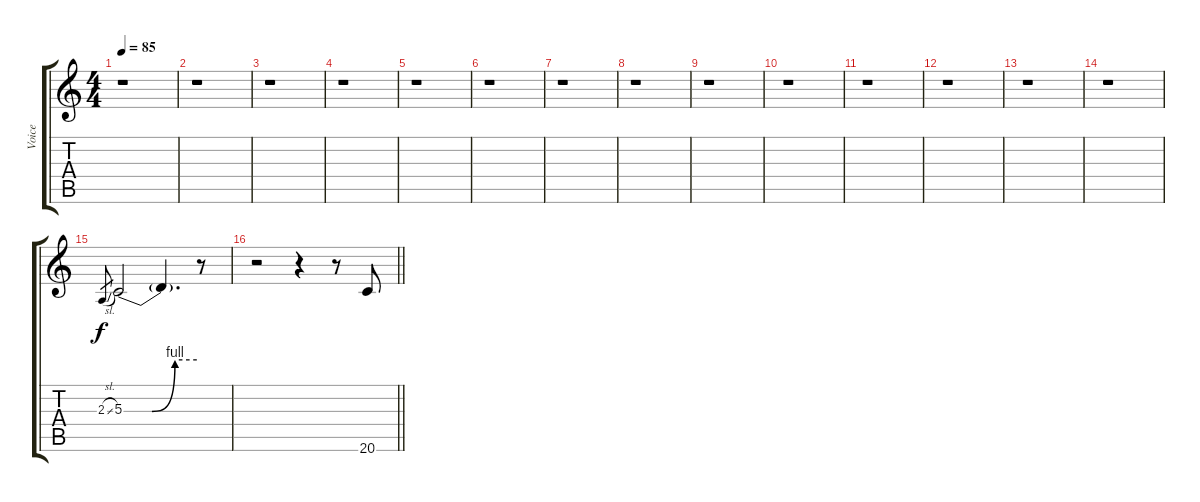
\track ("Voice" "Voice") {instrument lead2sawtooth}
\staff {score tabs}
\tuning (E4 B3 G3 D3 A2 E2) {hide}
\ts (4 4)
\tempo 85
\clef g2
\ks c
r.1{dy f} |
r.1 |
r.1 |
r.1 |
r.1 |
r.1 |
r.1 |
r.1 |
r.1 |
r.1 |
r.1 |
r.1 |
r.1 |
r.1 |
2.3{sl}.8{gr} 5.3{be (custom 0 0 23 0 42 4 60 4)}.2 5.3{t}.4{d} r.8 |
\barLineRight lightlight
r.2 r.4 r.8 20.6{ss}.8
